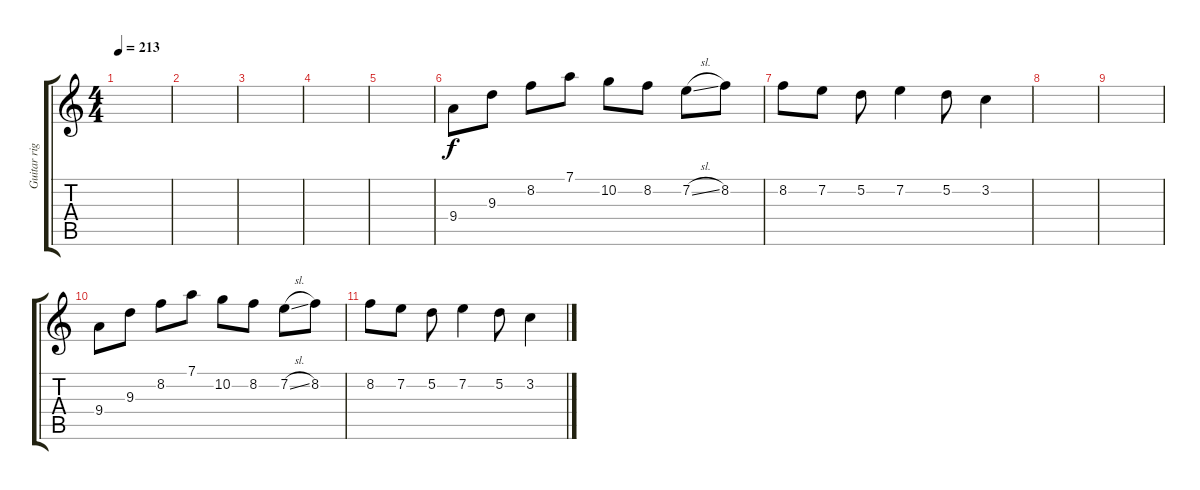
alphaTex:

\track ("Guitar right(chorus)" "Guitar rig") {instrument distortionguitar}
\staff {score tabs}
\tuning (D4 A3 F3 C3 G2 D2) {hide}
\ts (4 4)
\tempo 213
\clef g2
\ks c
|
|
|
|
|
9.4.8 9.3.8 8.2.8 7.1.8 10.2.8 8.2.8 7.2{sl}.8 8.2.8 |
8.2.8 7.2.8 5.2.8 7.2.4 5.2.8 3.2.4 |
|
|
9.4.8 9.3.8 8.2.8 7.1.8 10.2.8 8.2.8 7.2{sl}.8 8.2.8 |
8.2.8 7.2.8 5.2.8 7.2.4 5.2.8 3.2.4
